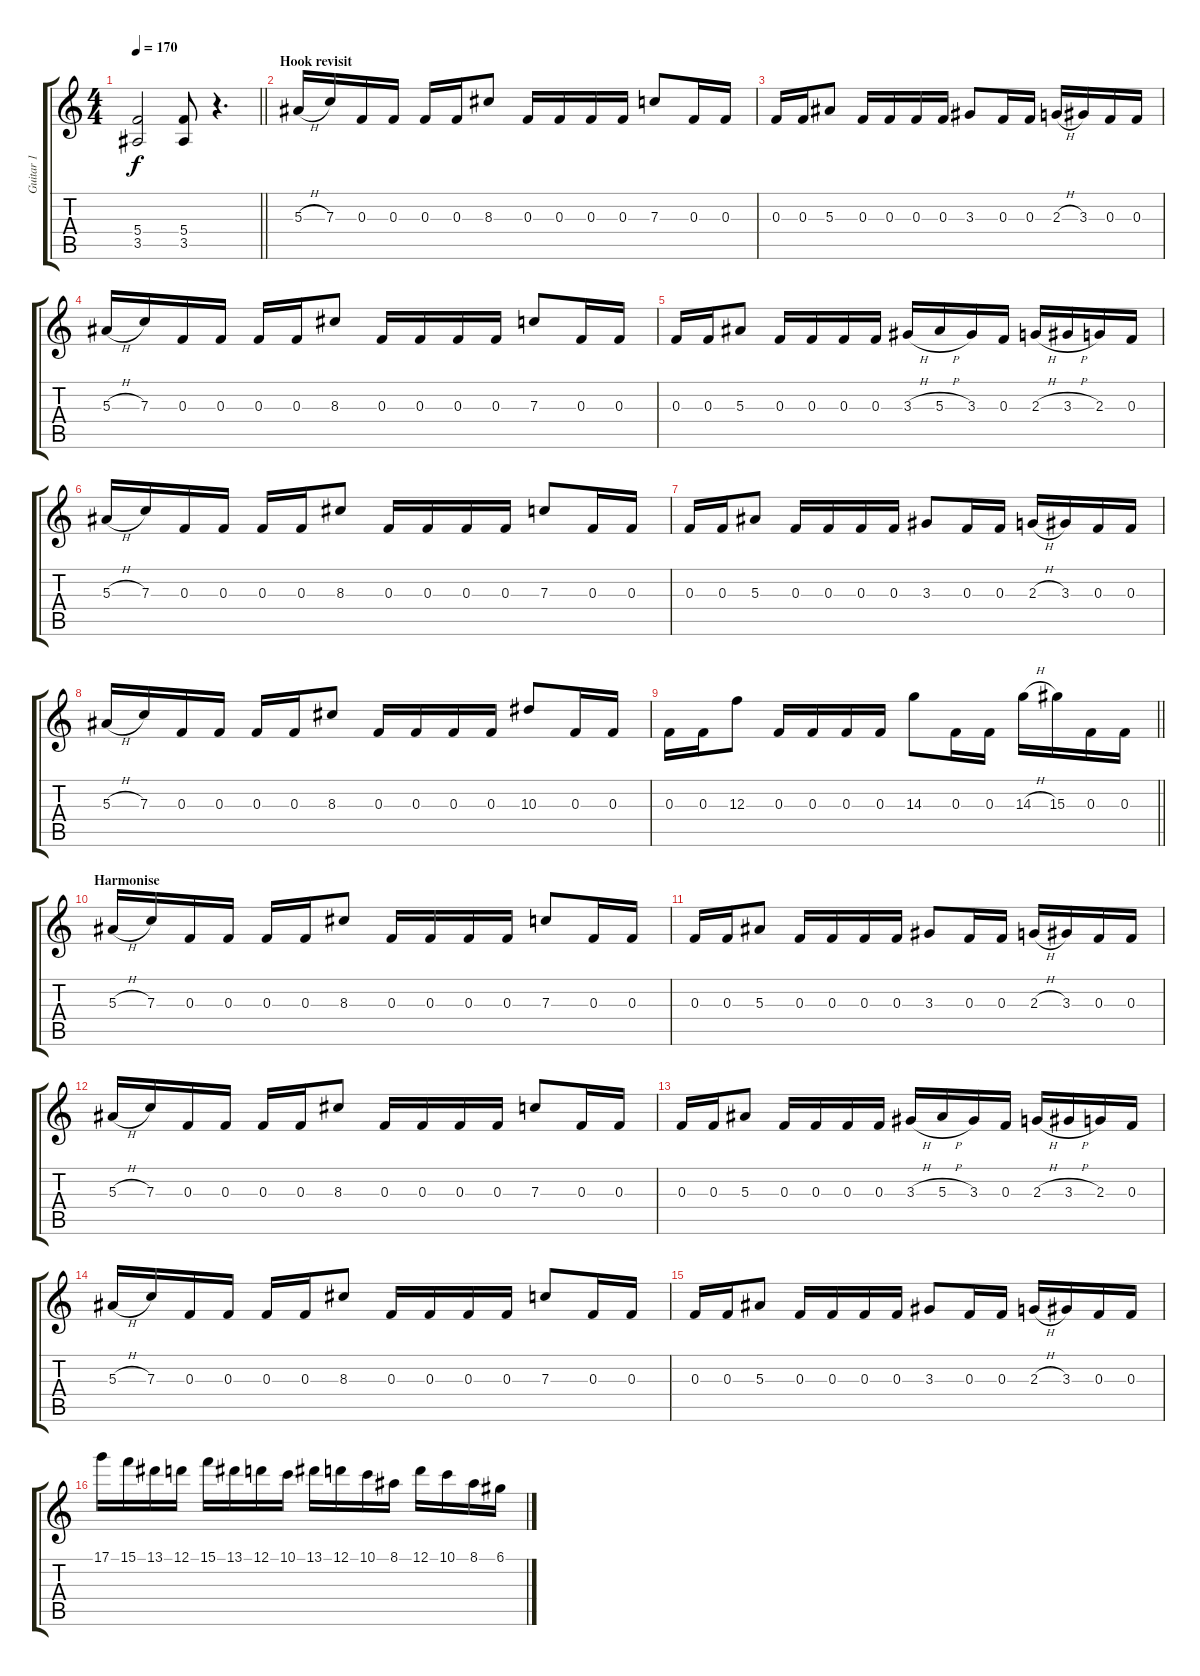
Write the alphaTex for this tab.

\track ("Guitar 1" "Guitar 1") {instrument overdrivenguitar}
\staff {score tabs}
\tuning (D4 A3 F3 C3 G2 C2) {hide}
\ts (4 4)
\tempo 170
\clef g2
\barLineRight lightlight
\ks c
(5.4 3.5).2{dy f} (5.4 3.5).8 r.4{d} |
\section ("" "Hook revisit")
5.3{h}.16 7.3.16 0.3.16 0.3.16 0.3.16 0.3.16 8.3.8 0.3.16 0.3.16 0.3.16 0.3.16 7.3.8 0.3.16 0.3.16 |
0.3.16 0.3.16 5.3.8 0.3.16 0.3.16 0.3.16 0.3.16 3.3.8 0.3.16 0.3.16 2.3{h}.16 3.3.16 0.3.16 0.3.16 |
5.3{h}.16 7.3.16 0.3.16 0.3.16 0.3.16 0.3.16 8.3.8 0.3.16 0.3.16 0.3.16 0.3.16 7.3.8 0.3.16 0.3.16 |
0.3.16 0.3.16 5.3.8 0.3.16 0.3.16 0.3.16 0.3.16 3.3{h}.16 5.3{h}.16 3.3.16 0.3.16 2.3{h}.16 3.3{h}.16 2.3.16 0.3.16 |
5.3{h}.16 7.3.16 0.3.16 0.3.16 0.3.16 0.3.16 8.3.8 0.3.16 0.3.16 0.3.16 0.3.16 7.3.8 0.3.16 0.3.16 |
0.3.16 0.3.16 5.3.8 0.3.16 0.3.16 0.3.16 0.3.16 3.3.8 0.3.16 0.3.16 2.3{h}.16 3.3.16 0.3.16 0.3.16 |
5.3{h}.16 7.3.16 0.3.16 0.3.16 0.3.16 0.3.16 8.3.8 0.3.16 0.3.16 0.3.16 0.3.16 10.3.8 0.3.16 0.3.16 |
\barLineRight lightlight
0.3.16 0.3.16 12.3.8 0.3.16 0.3.16 0.3.16 0.3.16 14.3.8 0.3.16 0.3.16 14.3{h}.16 15.3.16 0.3.16 0.3.16 |
\section ("" "Harmonise")
5.3{h}.16 7.3.16 0.3.16 0.3.16 0.3.16 0.3.16 8.3.8 0.3.16 0.3.16 0.3.16 0.3.16 7.3.8 0.3.16 0.3.16 |
0.3.16 0.3.16 5.3.8 0.3.16 0.3.16 0.3.16 0.3.16 3.3.8 0.3.16 0.3.16 2.3{h}.16 3.3.16 0.3.16 0.3.16 |
5.3{h}.16 7.3.16 0.3.16 0.3.16 0.3.16 0.3.16 8.3.8 0.3.16 0.3.16 0.3.16 0.3.16 7.3.8 0.3.16 0.3.16 |
0.3.16 0.3.16 5.3.8 0.3.16 0.3.16 0.3.16 0.3.16 3.3{h}.16 5.3{h}.16 3.3.16 0.3.16 2.3{h}.16 3.3{h}.16 2.3.16 0.3.16 |
5.3{h}.16 7.3.16 0.3.16 0.3.16 0.3.16 0.3.16 8.3.8 0.3.16 0.3.16 0.3.16 0.3.16 7.3.8 0.3.16 0.3.16 |
0.3.16 0.3.16 5.3.8 0.3.16 0.3.16 0.3.16 0.3.16 3.3.8 0.3.16 0.3.16 2.3{h}.16 3.3.16 0.3.16 0.3.16 |
17.1.16 15.1.16 13.1.16 12.1.16 15.1.16 13.1.16 12.1.16 10.1.16 13.1.16 12.1.16 10.1.16 8.1.16 12.1.16 10.1.16 8.1.16 6.1.16
